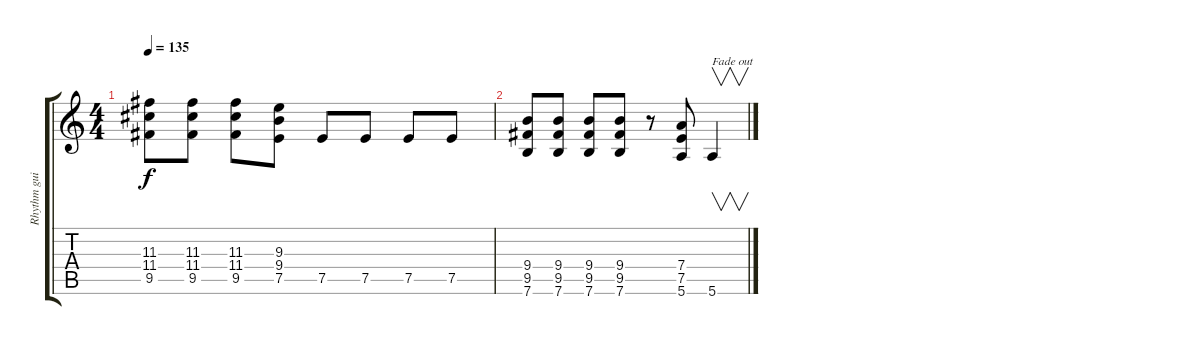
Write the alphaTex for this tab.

\track ("Rhythm guitar 2" "Rhythm gui") {instrument overdrivenguitar}
\staff {score tabs}
\tuning (E4 B3 G3 D3 A2 E2) {hide}
\ts (4 4)
\tempo 135
\clef g2
\ks c
(11.3 11.4 9.5).8{dy f} (11.3 11.4 9.5).8 (11.3 11.4 9.5).8 (9.3 9.4 7.5).8 7.5.8 7.5.8 7.5.8 7.5.8 |
(9.4 9.5 7.6).8 (9.4 9.5 7.6).8 (9.4 9.5 7.6).8 (9.4 9.5 7.6).8 r.8 (7.4 7.5 5.6).8 5.6.4{v txt "Fade out"}
